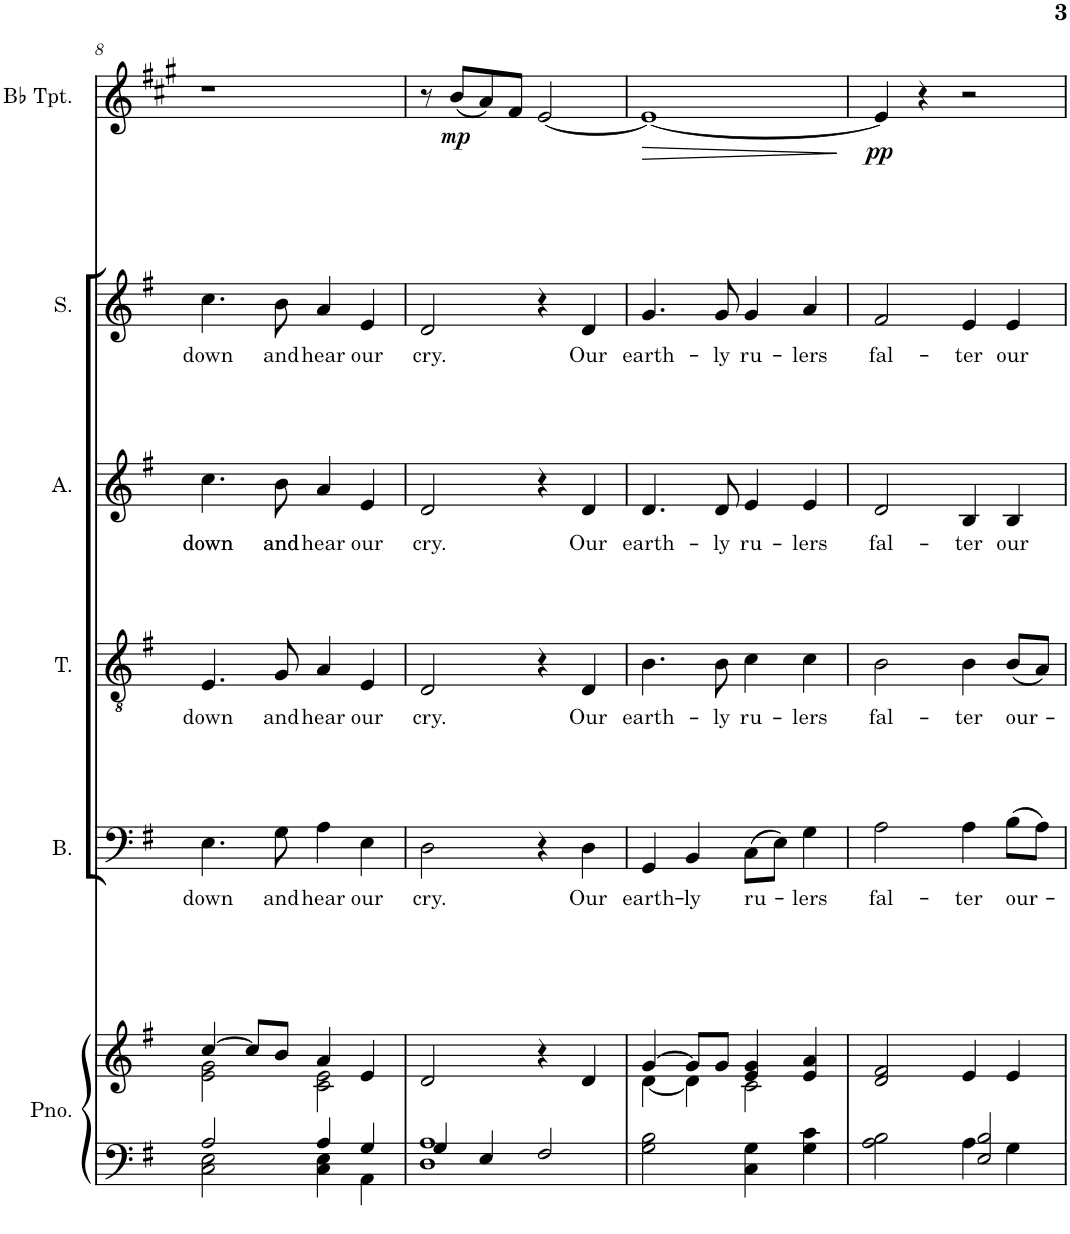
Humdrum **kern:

**kern	**kern	**kern	**text	**kern	**text	**kern	**text	**kern	**text	**kern	**dynam
*part6	*part6	*part5	*part5	*part4	*part4	*part3	*part3	*part2	*part2	*part1	*part1
*staff7	*staff6	*staff5	*staff5	*staff4	*staff4	*staff3	*staff3	*staff2	*staff2	*staff1	*staff1
*I"Piano	*	*I"Bass	*	*I"Tenor	*	*I"Alto	*	*I"Soprano	*	*I"Bb Trumpet	*
*I'Pno.	*	*I'B.	*	*I'T.	*	*I'A.	*	*I'S.	*	*I'Bb Tpt.	*
!!LO:PB:g=z
*clefF4	*clefG2	*clefF4	*	*clefGv2	*	*clefG2	*	*clefG2	*	*clefG2	*
*	*	*	*	*	*	*	*	*	*	*Trd1c2	*
*k[f#]	*k[f#]	*k[f#]	*	*k[f#]	*	*k[f#]	*	*k[f#]	*	*k[f#c#g#]	*
*M4/4	*M4/4	*M4/4	*	*M4/4	*	*M4/4	*	*M4/4	*	*M4/4	*
=8	=8	=8	=8	=8	=8	=8	=8	=8	=8	=8	=8
*^	*^	*	*	*	*	*	*	*	*	*	*
!	!	!	!	!	!LO:LY:b	!	!LO:LY:b	!	!LO:LY:b	!	!LO:LY:b	!	!
2A/	2C\ 2E\	[4cc/	2e\ 2g\	4.E\	down	4.E/	down	4.cc\	down	4.cc\	down	1r	.
.	.	8cc/L]	.	.	.	.	.	.	.	.	.	.	.
!	!	!	!	!	!LO:LY:b	!	!LO:LY:b	!	!LO:LY:b	!	!LO:LY:b	!	!
.	.	8b/J	.	8G\	and	8G/	and	8b\	and	8b\	and	.	.
!	!	!	!	!	!LO:LY:b	!	!LO:LY:b	!	!LO:LY:b	!	!LO:LY:b	!	!
4A/	4C\ 4E\	4a/	2c\ 2e\	4A\	hear	4A/	hear	4a/	hear	4a/	hear	.	.
!	!	!	!	!	!LO:LY:b	!	!LO:LY:b	!	!LO:LY:b	!	!LO:LY:b	!	!
4G/	4AA\	4e/	.	4E\	our	4E/	our	4e/	our	4e/	our	.	.
*	*	*v	*v	*	*	*	*	*	*	*	*	*	*
=9	=9	=9	=9	=9	=9	=9	=9	=9	=9	=9	=9	=9
!	!	!	!	!LO:LY:b	!	!LO:LY:b	!	!LO:LY:b	!	!LO:LY:b	!	!
4G/	1D 1A	2d/	2D\	cry.	2D/	cry.	2d/	cry.	2d/	cry.	8r	.
!	!	!	!	!	!	!	!	!	!	!	!	!LO:DY:b
.	.	.	.	.	.	.	.	.	.	.	(8b/L	mp
4E/	.	.	.	.	.	.	.	.	.	.	8a/)	.
.	.	.	.	.	.	.	.	.	.	.	8f#/J	.
2F#/	.	4r	4r	.	4r	.	4r	.	4r	.	[2e/	.
!	!	!	!	!LO:LY:b	!	!LO:LY:b	!	!LO:LY:b	!	!LO:LY:b	!	!
.	.	4d/	4D\	Our	4D/	Our	4d/	Our	4d/	Our	.	.
*v	*v	*	*	*	*	*	*	*	*	*	*	*
=10	=10	=10	=10	=10	=10	=10	=10	=10	=10	=10	=10
*	*^	*	*	*	*	*	*	*	*	*	*
!	!	!	!	!LO:LY:b	!	!LO:LY:b	!	!LO:LY:b	!	!LO:LY:b	!	!LO:HP:b
2G\ 2B\	[4g/	[4d\	4GG/	earth-	4.B\	earth-	4.d/	earth-	4.g/	earth-	1e_	>
!	!	!	!	!LO:LY:b	!	!	!	!	!	!	!	!
.	8g/L]	4d\]	4BB/	-ly	.	.	.	.	.	.	.	.
!	!	!	!	!	!	!LO:LY:b	!	!LO:LY:b	!	!LO:LY:b	!	!
.	8g/J	.	.	.	8B\	-ly	8d/	-ly	8g/	-ly	.	.
!	!	!	!	!LO:LY:b	!	!LO:LY:b	!	!LO:LY:b	!	!LO:LY:b	!	!
4C\ 4G\	4e/ 4g/	2c\	(8C\L	ru-	4c\	ru-	4e/	ru-	4g/	ru-	.	.
.	.	.	8E\J)	.	.	.	.	.	.	.	.	.
!	!	!	!	!LO:LY:b	!	!LO:LY:b	!	!LO:LY:b	!	!LO:LY:b	!	!
4G\ 4c\	4e/ 4a/	.	4G\	-lers	4c\	-lers	4e/	-lers	4a/	-lers	.	.
*	*v	*v	*	*	*	*	*	*	*	*	*	*
.	.	.	.	.	.	.	.	.	.	.	]
=11	=11	=11	=11	=11	=11	=11	=11	=11	=11	=11	=11
*^	*	*	*	*	*	*	*	*	*	*	*
!	!	!	!	!LO:LY:b	!	!LO:LY:b	!	!LO:LY:b	!	!LO:LY:b	!	!LO:DY:b
2A\ 2B\	2ryy	2d/ 2f#/	2A\	fal-	2B\	fal-	2d/	fal-	2f#/	fal-	4e/]	pp
.	.	.	.	.	.	.	.	.	.	.	4r	.
!	!	!	!	!LO:LY:b	!	!LO:LY:b	!	!LO:LY:b	!	!LO:LY:b	!	!
2E/ 2B/	4A\	4e/	4A\	-ter	4B\	-ter	4B/	-ter	4e/	-ter	2r	.
!	!	!	!	!LO:LY:b	!	!LO:LY:b	!	!LO:LY:b	!	!LO:LY:b	!	!
.	4G\	4e/	(8B\L	our-	(8B/L	our-	4B/	our	4e/	our	.	.
.	.	.	8A\J)	.	8A/J)	.	.	.	.	.	.	.
*v	*v	*	*	*	*	*	*	*	*	*	*	*
=	=	=	=	=	=	=	=	=	=	=	=
*-	*-	*-	*-	*-	*-	*-	*-	*-	*-	*-	*-
